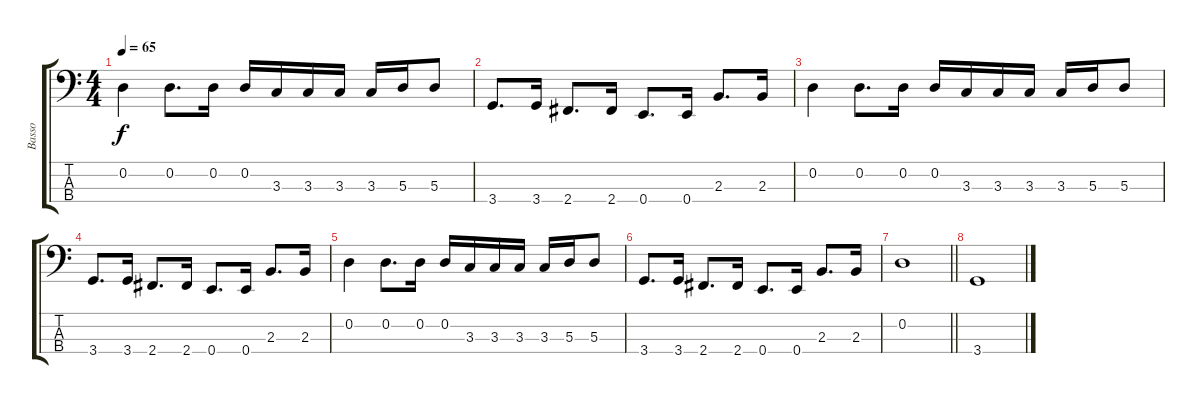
\track ("Basso" "Basso") {instrument electricbassfinger}
\staff {score tabs}
\tuning (G2 D2 A1 E1) {hide}
\ts (4 4)
\tempo 65
\clef f4
\ks c
0.2.4{dy f} 0.2.8{d} 0.2.16 0.2.16 3.3.16 3.3.16 3.3.16 3.3.16 5.3.16 5.3.8 |
3.4.8{d} 3.4.16 2.4.8{d} 2.4.16 0.4.8{d} 0.4.16 2.3.8{d} 2.3.16 |
0.2.4 0.2.8{d} 0.2.16 0.2.16 3.3.16 3.3.16 3.3.16 3.3.16 5.3.16 5.3.8 |
3.4.8{d} 3.4.16 2.4.8{d} 2.4.16 0.4.8{d} 0.4.16 2.3.8{d} 2.3.16 |
0.2.4 0.2.8{d} 0.2.16 0.2.16 3.3.16 3.3.16 3.3.16 3.3.16 5.3.16 5.3.8 |
3.4.8{d} 3.4.16 2.4.8{d} 2.4.16 0.4.8{d} 0.4.16 2.3.8{d} 2.3.16 |
\barLineRight lightlight
0.2.1 |
3.4.1
